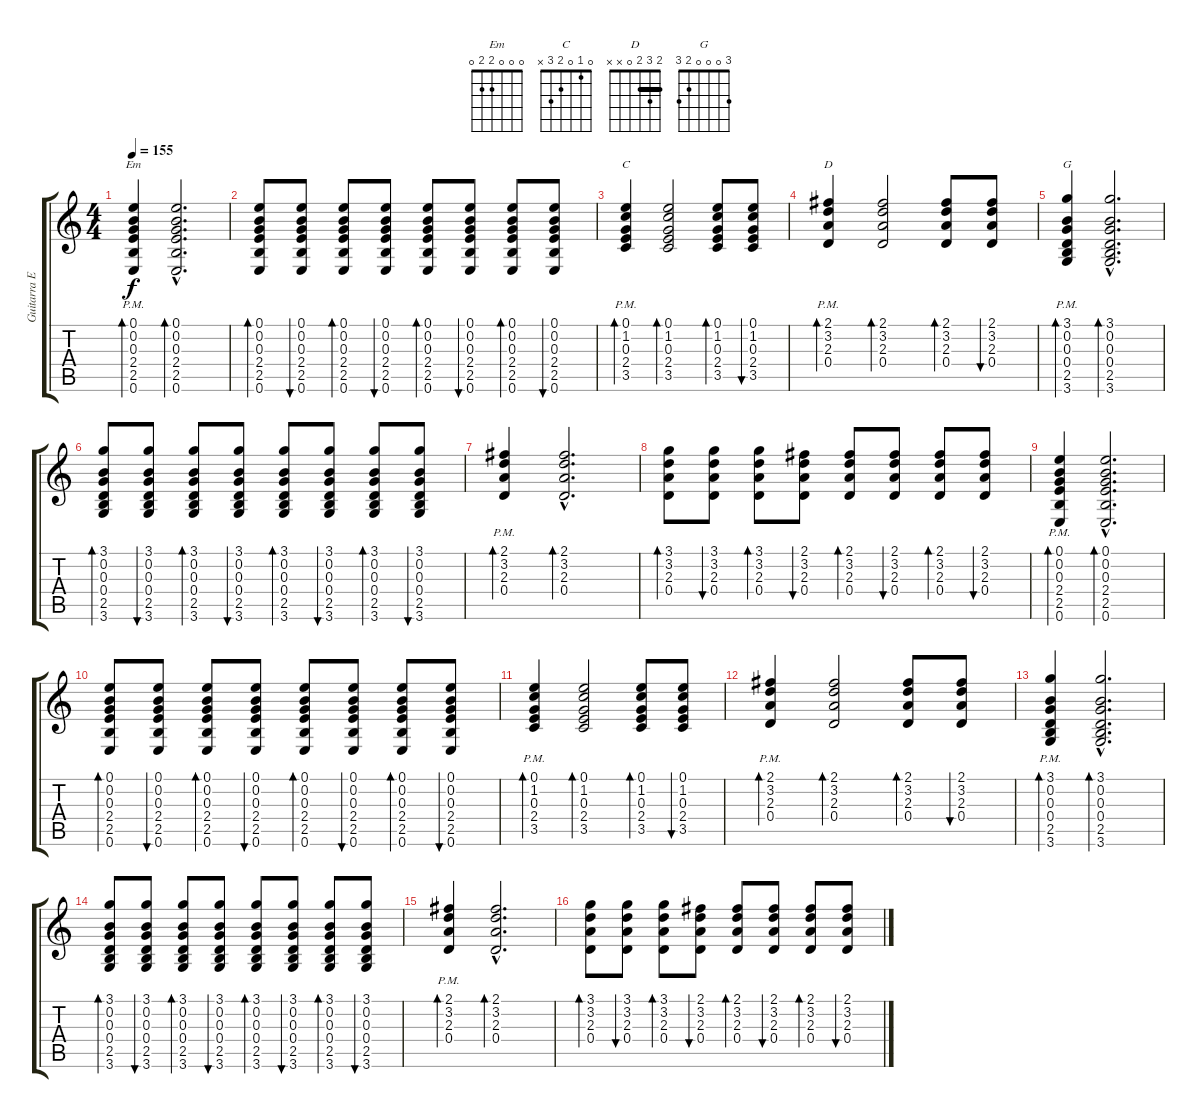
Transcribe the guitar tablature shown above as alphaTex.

\track ("Guitarra Eléctrica" "Guitarra E") {instrument overdrivenguitar}
\staff {score tabs}
\tuning (E4 B3 G3 D3 A2 E2) {hide}
\chord ("Em" 0 0 0 2 2 0)
\chord ("C" 0 1 0 2 3 x)
\chord ("D" 2 3 2 0 x x) {barre 2}
\chord ("G" 3 0 0 0 2 3)
\ts (4 4)
\tempo 155
\clef g2
\ks c
(0.1{pm} 0.2{pm} 0.3{pm} 2.4{pm} 2.5{pm} 0.6{pm}).4{bd 60 ch "Em" dy f} (0.1{hac} 0.2{hac} 0.3{hac} 2.4{hac} 2.5{hac} 0.6{hac}).2{d bd 60} |
(0.1 0.2 0.3 2.4 2.5 0.6).8{bd 60} (0.1 0.2 0.3 2.4 2.5 0.6).8{bu 60} (0.1 0.2 0.3 2.4 2.5 0.6).8{bd 60} (0.1 0.2 0.3 2.4 2.5 0.6).8{bu 60} (0.1 0.2 0.3 2.4 2.5 0.6).8{bd 60} (0.1 0.2 0.3 2.4 2.5 0.6).8{bu 60} (0.1 0.2 0.3 2.4 2.5 0.6).8{bd 60} (0.1 0.2 0.3 2.4 2.5 0.6).8{bu 60} |
(0.1{pm} 1.2{pm} 0.3{pm} 2.4{pm} 3.5{pm}).4{bd 60 ch "C"} (0.1 1.2 0.3 2.4 3.5).2{bd 60} (0.1 1.2 0.3 2.4 3.5).8{bd 60} (0.1 1.2 0.3 2.4 3.5).8{bu 60} |
(2.1{pm} 3.2{pm} 2.3{pm} 0.4{pm}).4{bd 60 ch "D"} (2.1 3.2 2.3 0.4).2{bd 60} (2.1 3.2 2.3 0.4).8{bd 60} (2.1 3.2 2.3 0.4).8{bu 60} |
(3.1{pm} 0.2{pm} 0.3{pm} 0.4{pm} 2.5{pm} 3.6{pm}).4{bd 60 ch "G"} (3.1{hac} 0.2{hac} 0.3{hac} 0.4{hac} 2.5{hac} 3.6{hac}).2{d bd 60} |
(3.1 0.2 0.3 0.4 2.5 3.6).8{bd 60} (3.1 0.2 0.3 0.4 2.5 3.6).8{bu 60} (3.1 0.2 0.3 0.4 2.5 3.6).8{bd 60} (3.1 0.2 0.3 0.4 2.5 3.6).8{bu 60} (3.1 0.2 0.3 0.4 2.5 3.6).8{bd 60} (3.1 0.2 0.3 0.4 2.5 3.6).8{bu 60} (3.1 0.2 0.3 0.4 2.5 3.6).8{bd 60} (3.1 0.2 0.3 0.4 2.5 3.6).8{bu 60} |
(2.1{pm} 3.2{pm} 2.3{pm} 0.4{pm}).4{bd 60} (2.1{hac} 3.2{hac} 2.3{hac} 0.4{hac}).2{d bd 60} |
(3.1 3.2 2.3 0.4).8{bd 60} (3.1 3.2 2.3 0.4).8{bu 60} (3.1 3.2 2.3 0.4).8{bd 60} (2.1 3.2 2.3 0.4).8{bu 60} (2.1 3.2 2.3 0.4).8{bd 60} (2.1 3.2 2.3 0.4).8{bu 60} (2.1 3.2 2.3 0.4).8{bd 60} (2.1 3.2 2.3 0.4).8{bu 60} |
(0.1{pm} 0.2{pm} 0.3{pm} 2.4{pm} 2.5{pm} 0.6{pm}).4{bd 60} (0.1{hac} 0.2{hac} 0.3{hac} 2.4{hac} 2.5{hac} 0.6{hac}).2{d bd 60} |
(0.1 0.2 0.3 2.4 2.5 0.6).8{bd 60} (0.1 0.2 0.3 2.4 2.5 0.6).8{bu 60} (0.1 0.2 0.3 2.4 2.5 0.6).8{bd 60} (0.1 0.2 0.3 2.4 2.5 0.6).8{bu 60} (0.1 0.2 0.3 2.4 2.5 0.6).8{bd 60} (0.1 0.2 0.3 2.4 2.5 0.6).8{bu 60} (0.1 0.2 0.3 2.4 2.5 0.6).8{bd 60} (0.1 0.2 0.3 2.4 2.5 0.6).8{bu 60} |
(0.1{pm} 1.2{pm} 0.3{pm} 2.4{pm} 3.5{pm}).4{bd 60} (0.1 1.2 0.3 2.4 3.5).2{bd 60} (0.1 1.2 0.3 2.4 3.5).8{bd 60} (0.1 1.2 0.3 2.4 3.5).8{bu 60} |
(2.1{pm} 3.2{pm} 2.3{pm} 0.4{pm}).4{bd 60} (2.1 3.2 2.3 0.4).2{bd 60} (2.1 3.2 2.3 0.4).8{bd 60} (2.1 3.2 2.3 0.4).8{bu 60} |
(3.1{pm} 0.2{pm} 0.3{pm} 0.4{pm} 2.5{pm} 3.6{pm}).4{bd 60} (3.1{hac} 0.2{hac} 0.3{hac} 0.4{hac} 2.5{hac} 3.6{hac}).2{d bd 60} |
(3.1 0.2 0.3 0.4 2.5 3.6).8{bd 60} (3.1 0.2 0.3 0.4 2.5 3.6).8{bu 60} (3.1 0.2 0.3 0.4 2.5 3.6).8{bd 60} (3.1 0.2 0.3 0.4 2.5 3.6).8{bu 60} (3.1 0.2 0.3 0.4 2.5 3.6).8{bd 60} (3.1 0.2 0.3 0.4 2.5 3.6).8{bu 60} (3.1 0.2 0.3 0.4 2.5 3.6).8{bd 60} (3.1 0.2 0.3 0.4 2.5 3.6).8{bu 60} |
(2.1{pm} 3.2{pm} 2.3{pm} 0.4{pm}).4{bd 60} (2.1{hac} 3.2{hac} 2.3{hac} 0.4{hac}).2{d bd 60} |
(3.1 3.2 2.3 0.4).8{bd 60} (3.1 3.2 2.3 0.4).8{bu 60} (3.1 3.2 2.3 0.4).8{bd 60} (2.1 3.2 2.3 0.4).8{bu 60} (2.1 3.2 2.3 0.4).8{bd 60} (2.1 3.2 2.3 0.4).8{bu 60} (2.1 3.2 2.3 0.4).8{bd 60} (2.1 3.2 2.3 0.4).8{bu 60}
